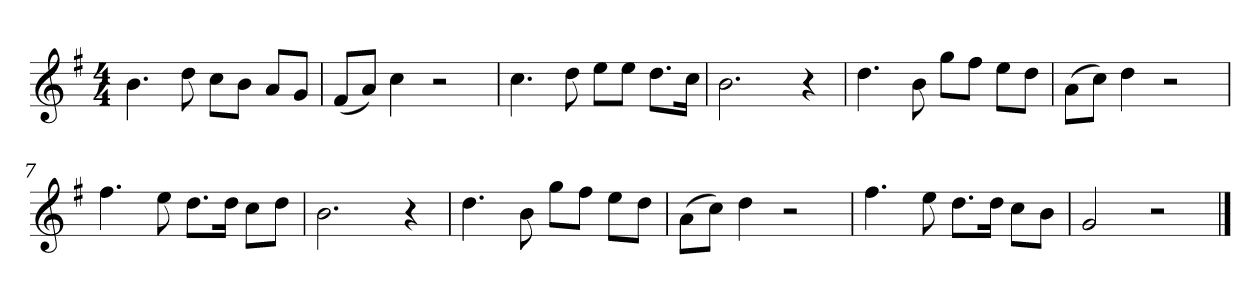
**kern
*part1
*staff1
*k[f#]
*M4/4
*MM120
=1
4.b
8dd
8ccL
8bJ
8aL
8gJ
=2
(8f#L
8aJ)
4cc
2r
=3
4.cc
8dd
8eeL
8eeJ
8.ddL
16ccJk
=4
2.b
4r
=5
4.dd
8b
8ggL
8ff#J
8eeL
8ddJ
=6
(8aL
8ccJ)
4dd
2r
=7
4.ff#
8ee
8.ddL
16ddJk
8ccL
8ddJ
=8
2.b
4r
=9
4.dd
8b
8ggL
8ff#J
8eeL
8ddJ
=10
(8aL
8ccJ)
4dd
2r
=11
4.ff#
8ee
8.ddL
16ddJk
8ccL
8bJ
=12
2g
2r
==
*-
